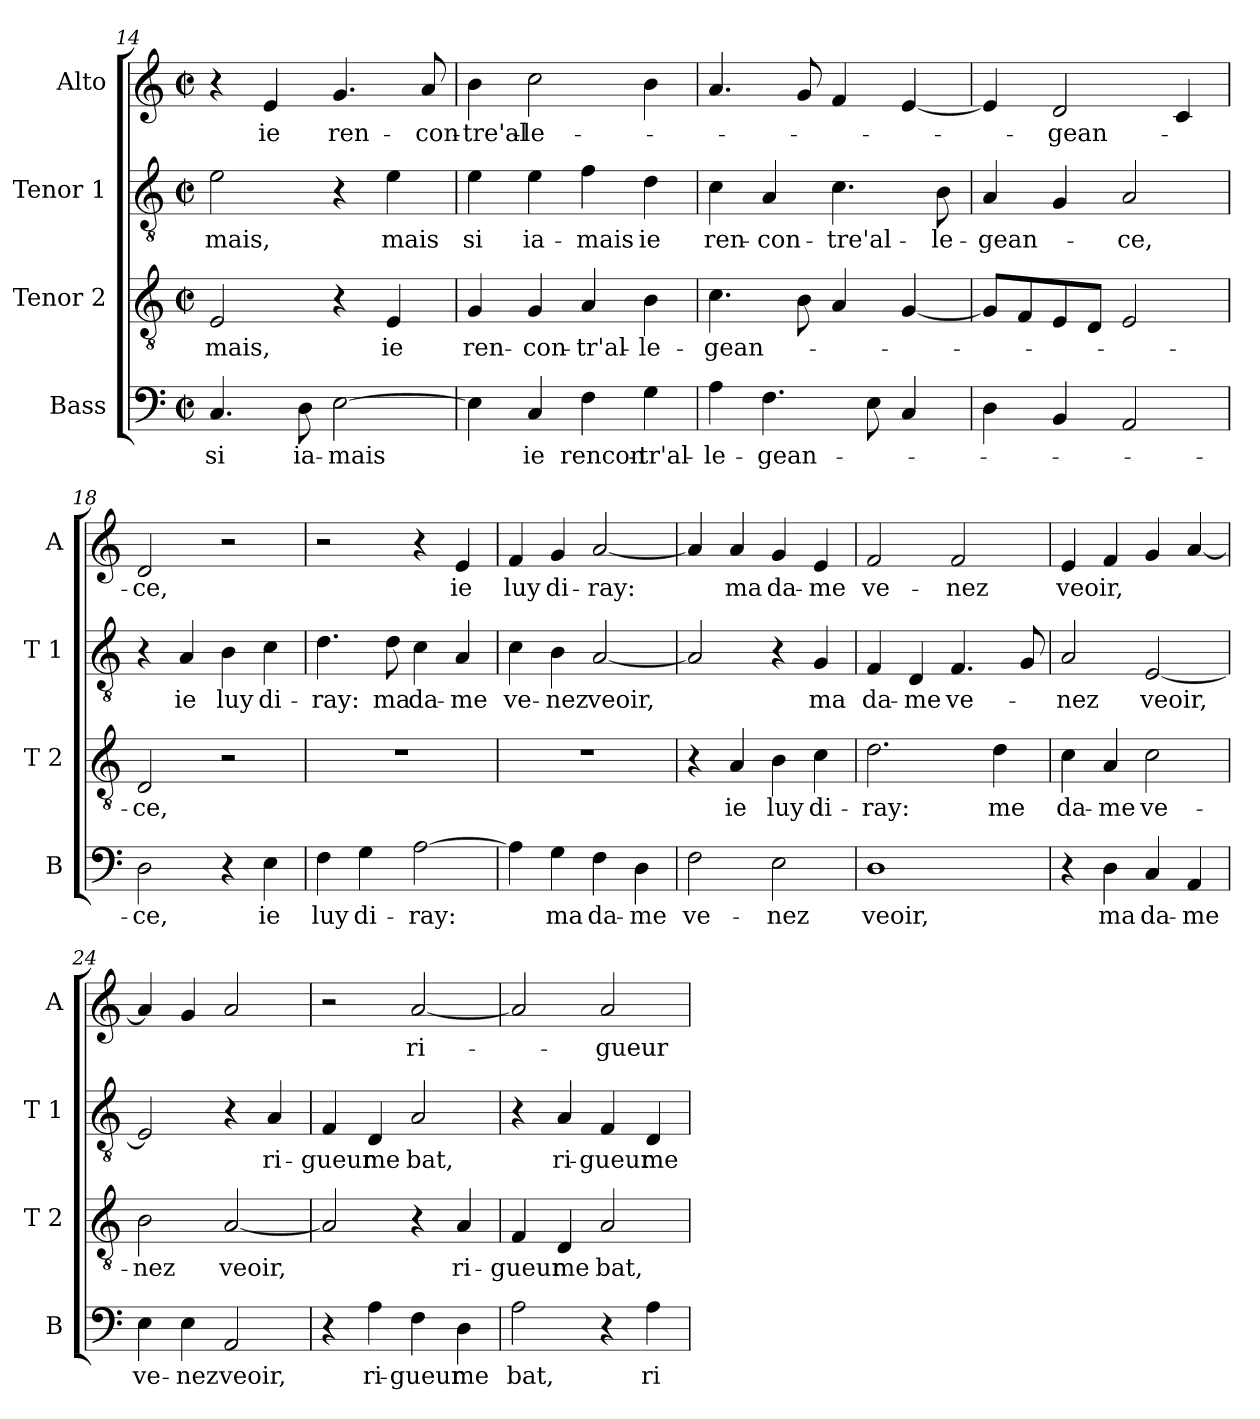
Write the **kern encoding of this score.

**kern	**text	**kern	**text	**kern	**text	**kern	**text
*part4	*part4	*part3	*part3	*part2	*part2	*part1	*part1
*staff4	*staff4	*staff3	*staff3	*staff2	*staff2	*staff1	*staff1
*I"Bass	*	*I"Tenor 2	*	*I"Tenor 1	*	*I"Alto	*
*I'B	*	*I'T 2	*	*I'T 1	*	*I'A	*
*clefF4	*	*clefGv2	*	*clefGv2	*	*clefG2	*
*k[]	*	*k[]	*	*k[]	*	*k[]	*
*C:	*	*C:	*	*C:	*	*C:	*
*M2/2	*	*M2/2	*	*M2/2	*	*M2/2	*
*met(c|)	*	*met(c|)	*	*met(c|)	*	*met(c|)	*
=14	=14	=14	=14	=14	=14	=14	=14
!	!LO:LY:b	!	!LO:LY:b	!	!LO:LY:b	!	!
4.C/	si	2E/	-mais,	2e\	-mais,	4r	.
!	!	!	!	!	!	!	!LO:LY:b
.	.	.	.	.	.	4e/	ie
!	!LO:LY:b	!	!	!	!	!	!
8D\	ia-	.	.	.	.	.	.
!	!LO:LY:b	!	!	!	!	!	!LO:LY:b
[2E\	-mais	4r	.	4r	.	4.g/	ren-
!	!	!	!LO:LY:b	!	!LO:LY:b	!	!
.	.	4E/	ie	4e\	mais	.	.
!	!	!	!	!	!	!	!LO:LY:b
.	.	.	.	.	.	8a/	-con-
!!LO:LB:g=z
=15	=15	=15	=15	=15	=15	=15	=15
!	!	!	!LO:LY:b	!	!LO:LY:b	!	!LO:LY:b
4E\]	.	4G/	ren-	4e\	si	4b\	-tre'al-
!	!LO:LY:b	!	!LO:LY:b	!	!LO:LY:b	!	!LO:LY:b
4C/	ie	4G/	-con-	4e\	ia-	2cc\	-le-
!	!LO:LY:b	!	!LO:LY:b	!	!LO:LY:b	!	!
4F\	rencon-	4A/	-tr'al-	4f\	-mais	.	.
!	!LO:LY:b	!	!LO:LY:b	!	!LO:LY:b	!	!
4G\	-tr'al-	4B\	-le-	4d\	ie	4b\	.
=16	=16	=16	=16	=16	=16	=16	=16
!	!LO:LY:b	!	!LO:LY:b	!	!LO:LY:b	!	!
4A\	-le-	4.c\	-gean-	4c\	ren-	4.a/	.
!	!LO:LY:b	!	!	!	!LO:LY:b	!	!
4.F\	-gean-	.	.	4A/	-con-	.	.
.	.	8B\	.	.	.	8g/	.
!	!	!	!	!	!LO:LY:b	!	!
.	.	4A/	.	4.c\	-tre'al-	4f/	.
8E\	.	.	.	.	.	.	.
4C/	.	[4G/	.	.	.	[4e/	.
!	!	!	!	!	!LO:LY:b	!	!
.	.	.	.	8B\	-le-	.	.
=17	=17	=17	=17	=17	=17	=17	=17
!	!	!	!	!	!LO:LY:b	!	!
4D\	.	8G/L]	.	4A/	-gean-	4e/]	.
.	.	8F/	.	.	.	.	.
!	!	!	!	!	!	!	!LO:LY:b
4BB/	.	8E/	.	4G/	.	2d/	-gean-
.	.	8D/J	.	.	.	.	.
!	!	!	!	!	!LO:LY:b	!	!
2AA/	.	2E/	.	2A/	-ce,	.	.
.	.	.	.	.	.	4c/	.
=18	=18	=18	=18	=18	=18	=18	=18
!	!LO:LY:b	!	!LO:LY:b	!	!	!	!LO:LY:b
2D\	-ce,	2D/	-ce,	4r	.	2d/	-ce,
!	!	!	!	!	!LO:LY:b	!	!
.	.	.	.	4A/	ie	.	.
!	!	!	!	!	!LO:LY:b	!	!
4r	.	2r	.	4B\	luy	2r	.
!	!LO:LY:b	!	!	!	!LO:LY:b	!	!
4E\	ie	.	.	4c\	di-	.	.
=19	=19	=19	=19	=19	=19	=19	=19
!	!LO:LY:b	!	!	!	!LO:LY:b	!	!
4F\	luy	1r	.	4.d\	-ray:	2r	.
!	!LO:LY:b	!	!	!	!	!	!
4G\	di-	.	.	.	.	.	.
!	!	!	!	!	!LO:LY:b	!	!
.	.	.	.	8d\	ma	.	.
!	!LO:LY:b	!	!	!	!LO:LY:b	!	!
[2A\	-ray:	.	.	4c\	da-	4r	.
!	!	!	!	!	!LO:LY:b	!	!LO:LY:b
.	.	.	.	4A/	-me	4e/	ie
!!LO:LB:g=z
=20	=20	=20	=20	=20	=20	=20	=20
!	!	!	!	!	!LO:LY:b	!	!LO:LY:b
4A\]	.	1r	.	4c\	ve-	4f/	luy
!	!LO:LY:b	!	!	!	!LO:LY:b	!	!LO:LY:b
4G\	ma	.	.	4B\	-nez	4g/	di-
!	!LO:LY:b	!	!	!	!LO:LY:b	!	!LO:LY:b
4F\	da-	.	.	[2A/	veoir,	[2a/	-ray:
!	!LO:LY:b	!	!	!	!	!	!
4D\	-me	.	.	.	.	.	.
=21	=21	=21	=21	=21	=21	=21	=21
!	!LO:LY:b	!	!	!	!	!	!
2F\	ve-	4r	.	2A/]	.	4a/]	.
!	!	!	!LO:LY:b	!	!	!	!LO:LY:b
.	.	4A/	ie	.	.	4a/	ma
!	!LO:LY:b	!	!LO:LY:b	!	!	!	!LO:LY:b
2E\	-nez	4B\	luy	4r	.	4g/	da-
!	!	!	!LO:LY:b	!	!LO:LY:b	!	!LO:LY:b
.	.	4c\	di-	4G/	ma	4e/	-me
=22	=22	=22	=22	=22	=22	=22	=22
!	!LO:LY:b	!	!LO:LY:b	!	!LO:LY:b	!	!LO:LY:b
1D	veoir,	2.d\	-ray:	4F/	da-	2f/	ve-
!	!	!	!	!	!LO:LY:b	!	!
.	.	.	.	4D/	-me	.	.
!	!	!	!	!	!LO:LY:b	!	!LO:LY:b
.	.	.	.	4.F/	ve-	2f/	-nez
!	!	!	!LO:LY:b	!	!	!	!
.	.	4d\	me	.	.	.	.
.	.	.	.	8G/	.	.	.
=23	=23	=23	=23	=23	=23	=23	=23
!	!	!	!LO:LY:b	!	!LO:LY:b	!	!LO:LY:b
4r	.	4c\	da-	2A/	-nez	4e/	veoir,
!	!LO:LY:b	!	!LO:LY:b	!	!	!	!
4D\	ma	4A/	-me	.	.	4f/	.
!	!LO:LY:b	!	!LO:LY:b	!	!LO:LY:b	!	!
4C/	da-	2c\	ve-	[2E/	veoir,	4g/	.
!	!LO:LY:b	!	!	!	!	!	!
4AA/	-me	.	.	.	.	[4a/	.
=24	=24	=24	=24	=24	=24	=24	=24
!	!LO:LY:b	!	!LO:LY:b	!	!	!	!
4E\	ve-	2B\	-nez	2E/]	.	4a/]	.
!	!LO:LY:b	!	!	!	!	!	!
4E\	-nez	.	.	.	.	4g/	.
!	!LO:LY:b	!	!LO:LY:b	!	!	!	!
2AA/	veoir,	[2A/	veoir,	4r	.	2a/	.
!	!	!	!	!	!LO:LY:b	!	!
.	.	.	.	4A/	ri-	.	.
!!LO:PB:g=z
=25	=25	=25	=25	=25	=25	=25	=25
!	!	!	!	!	!LO:LY:b	!	!
4r	.	2A/]	.	4F/	-gueur	2r	.
!	!LO:LY:b	!	!	!	!LO:LY:b	!	!
4A\	ri-	.	.	4D/	me	.	.
!	!LO:LY:b	!	!	!	!LO:LY:b	!	!LO:LY:b
4F\	-gueur	4r	.	2A/	bat,	[2a/	ri-
!	!LO:LY:b	!	!LO:LY:b	!	!	!	!
4D\	me	4A/	ri-	.	.	.	.
=26	=26	=26	=26	=26	=26	=26	=26
!	!LO:LY:b	!	!LO:LY:b	!	!	!	!
2A\	bat,	4F/	-gueur	4r	.	2a/]	.
!	!	!	!LO:LY:b	!	!LO:LY:b	!	!
.	.	4D/	me	4A/	ri-	.	.
!	!	!	!LO:LY:b	!	!LO:LY:b	!	!LO:LY:b
4r	.	2A/	bat,	4F/	-gueur	2a/	-gueur
!	!LO:LY:b	!	!	!	!LO:LY:b	!	!
4A\	ri-	.	.	4D/	me	.	.
=	=	=	=	=	=	=	=
*-	*-	*-	*-	*-	*-	*-	*-
